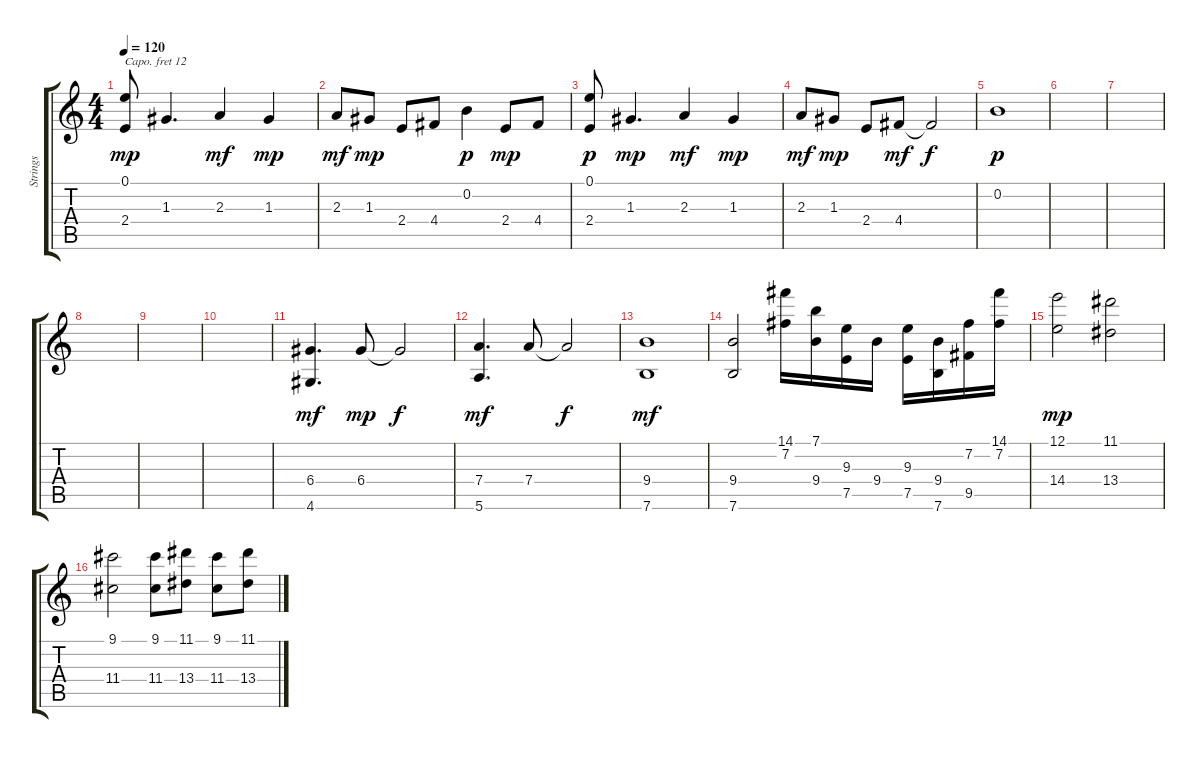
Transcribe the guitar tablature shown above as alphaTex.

\track ("Strings" "Strings") {instrument stringensemble1}
\staff {score tabs}
\capo 12
\tuning (E4 B3 G3 D3 A2 E2) {hide}
\ts (4 4)
\tempo 120
\clef g2
\ks c
(0.1 2.4).8{dy mp instrument stringensemble1} 1.3.4{d} 2.3.4{dy mf} 1.3.4{dy mp} |
2.3.8{dy mf} 1.3.8{dy mp} 2.4.8 4.4.8 0.2.4{dy p} 2.4.8{dy mp} 4.4.8 |
(0.1 2.4).8{dy p} 1.3.4{d dy mp} 2.3.4{dy mf} 1.3.4{dy mp} |
2.3.8{dy mf} 1.3.8{dy mp} 2.4.8 4.4.8{dy mf} 4.4{t}.2{dy f} |
0.2.1{dy p} |
|
|
|
|
|
(6.4 4.6).4{d dy mf} 6.4.8{dy mp} 6.4{t}.2{dy f} |
(7.4 5.6).4{d dy mf} 7.4.8 7.4{t}.2{dy f} |
(9.4 7.6).1{dy mf} |
(9.4 7.6).2 (14.1 7.2).16 (7.1 9.4).16 (9.3 7.5).16 9.4.16 (9.3 7.5).16 (9.4 7.6).16 (7.2 9.5).16 (14.1 7.2).16 |
(12.1 14.4).2{dy mp} (11.1 13.4).2 |
(9.1 11.4).2 (9.1 11.4).8 (11.1 13.4).8 (9.1 11.4).8 (11.1 13.4).8
